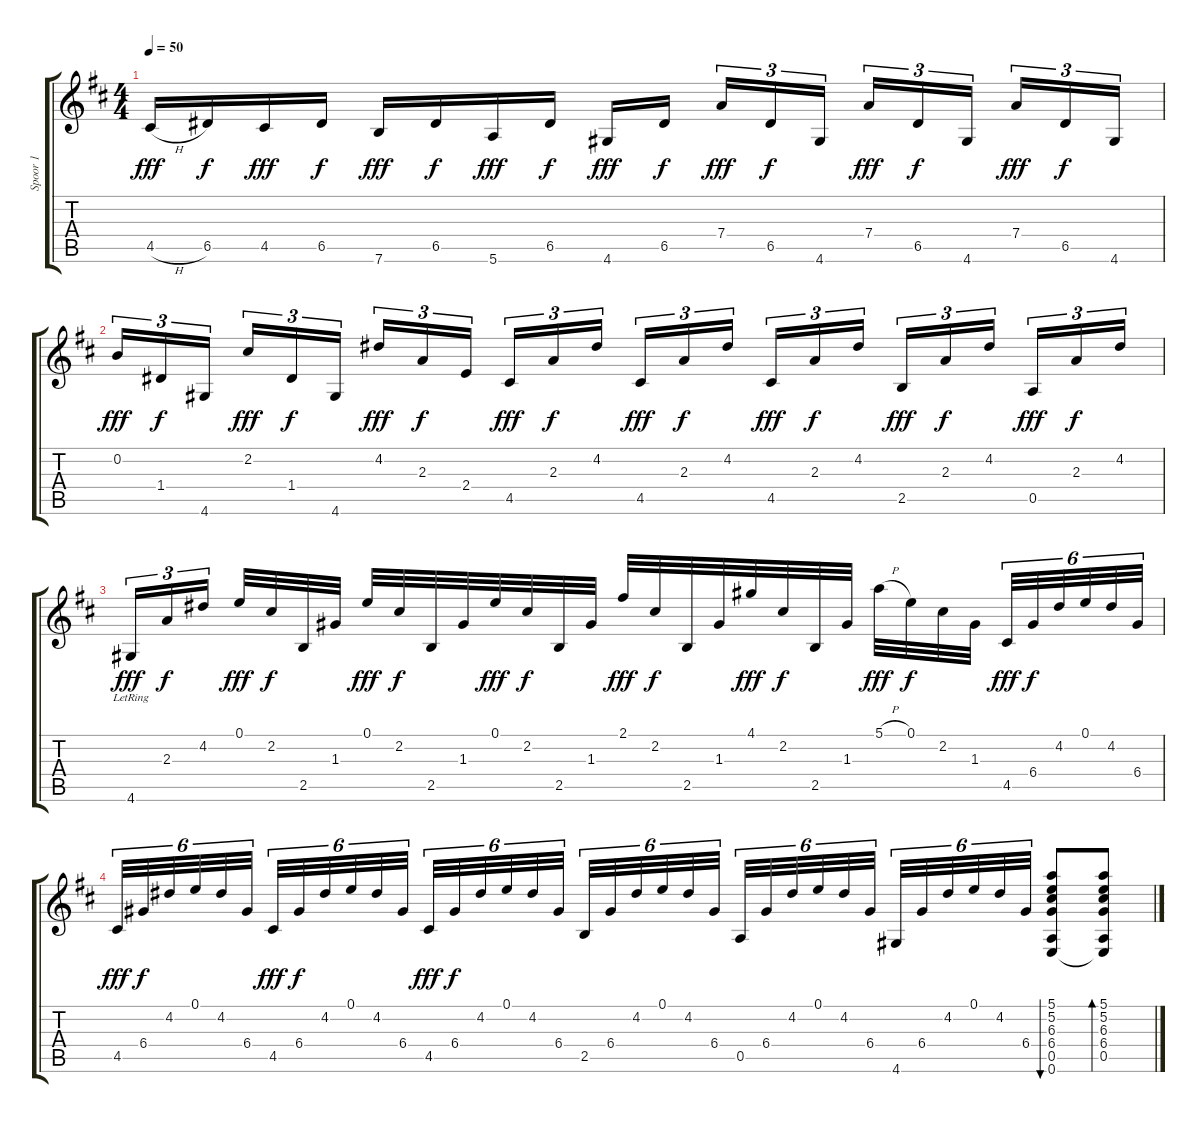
\track ("Spoor 1" "Spoor 1") {instrument acousticguitarnylon}
\staff {score tabs}
\tuning (E4 B3 G3 D3 A2 E2) {hide}
\ts (4 4)
\tempo 50
\clef g2
\ks d
4.5{h}.16{dy fff} 6.5.16{dy f} 4.5.16{dy fff} 6.5.16{dy f} 7.6.16{dy fff} 6.5.16{dy f} 5.6.16{dy fff} 6.5.16{dy f} 4.6.16{dy fff} 6.5.16{dy f} 7.4.16{tu (3 2) dy fff} 6.5.16{tu (3 2) dy f} 4.6.16{tu (3 2)} 7.4.16{tu (3 2) dy fff} 6.5.16{tu (3 2) dy f} 4.6.16{tu (3 2)} 7.4.16{tu (3 2) dy fff} 6.5.16{tu (3 2) dy f} 4.6.16{tu (3 2)} |
0.2.16{tu (3 2) dy fff} 1.4.16{tu (3 2) dy f} 4.6.16{tu (3 2)} 2.2.16{tu (3 2) dy fff} 1.4.16{tu (3 2) dy f} 4.6.16{tu (3 2)} 4.2.16{tu (3 2) dy fff} 2.3.16{tu (3 2) dy f} 2.4.16{tu (3 2)} 4.5.16{tu (3 2) dy fff} 2.3.16{tu (3 2) dy f} 4.2.16{tu (3 2)} 4.5.16{tu (3 2) dy fff} 2.3.16{tu (3 2) dy f} 4.2.16{tu (3 2)} 4.5.16{tu (3 2) dy fff} 2.3.16{tu (3 2) dy f} 4.2.16{tu (3 2)} 2.5.16{tu (3 2) dy fff} 2.3.16{tu (3 2) dy f} 4.2.16{tu (3 2)} 0.5.16{tu (3 2) dy fff} 2.3.16{tu (3 2) dy f} 4.2.16{tu (3 2)} |
4.6{lr}.16{tu (3 2) dy fff} 2.3.16{tu (3 2) dy f} 4.2.16{tu (3 2)} 0.1.32{dy fff} 2.2.32{dy f} 2.5.32 1.3.32 0.1.32{dy fff} 2.2.32{dy f} 2.5.32 1.3.32 0.1.32{dy fff} 2.2.32{dy f} 2.5.32 1.3.32 2.1.32{dy fff} 2.2.32{dy f} 2.5.32 1.3.32 4.1.32{dy fff} 2.2.32{dy f} 2.5.32 1.3.32 5.1{h}.32{dy fff} 0.1.32{dy f} 2.2.32 1.3.32 4.5.32{tu (6 4) dy fff} 6.4.32{tu (6 4) dy f} 4.2.32{tu (6 4)} 0.1.32{tu (6 4)} 4.2.32{tu (6 4)} 6.4.32{tu (6 4)} |
4.5.32{tu (6 4) dy fff} 6.4.32{tu (6 4) dy f} 4.2.32{tu (6 4)} 0.1.32{tu (6 4)} 4.2.32{tu (6 4)} 6.4.32{tu (6 4)} 4.5.32{tu (6 4) dy fff} 6.4.32{tu (6 4) dy f} 4.2.32{tu (6 4)} 0.1.32{tu (6 4)} 4.2.32{tu (6 4)} 6.4.32{tu (6 4)} 4.5.32{tu (6 4) dy fff} 6.4.32{tu (6 4) dy f} 4.2.32{tu (6 4)} 0.1.32{tu (6 4)} 4.2.32{tu (6 4)} 6.4.32{tu (6 4)} 2.5.32{tu (6 4)} 6.4.32{tu (6 4)} 4.2.32{tu (6 4)} 0.1.32{tu (6 4)} 4.2.32{tu (6 4)} 6.4.32{tu (6 4)} 0.5.32{tu (6 4)} 6.4.32{tu (6 4)} 4.2.32{tu (6 4)} 0.1.32{tu (6 4)} 4.2.32{tu (6 4)} 6.4.32{tu (6 4)} 4.6.32{tu (6 4)} 6.4.32{tu (6 4)} 4.2.32{tu (6 4)} 0.1.32{tu (6 4)} 4.2.32{tu (6 4)} 6.4.32{tu (6 4)} (5.1 5.2 6.3 6.4 0.5 0.6).8{bu 480} (5.1 5.2 6.3 6.4 0.5 0.6{t}).8{bd 480}
